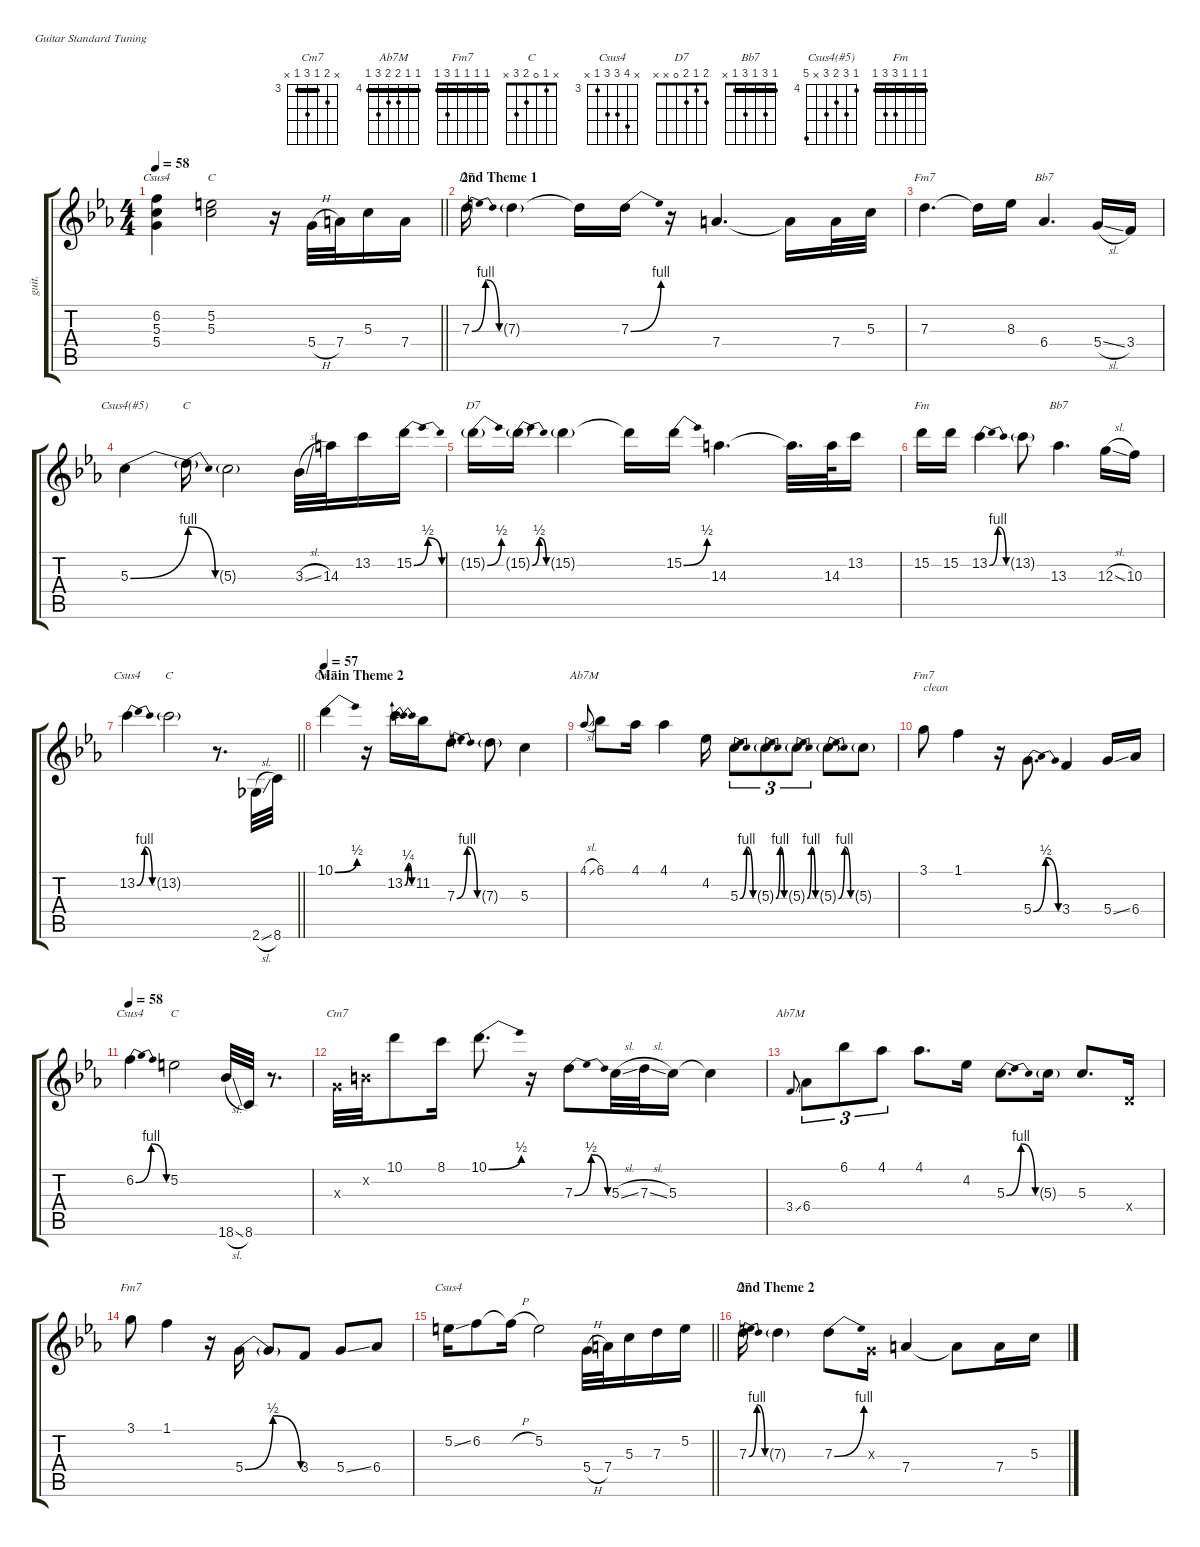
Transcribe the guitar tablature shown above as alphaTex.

\defaultSystemsLayout 4
\hideDynamics
\bracketExtendMode groupsimilarinstruments
\otherSystemsTrackNameOrientation horizontal
\track ("Lead 1-show" "guit.") {defaultSystemsLayout 4 instrument overdrivenguitar}
\staff {score tabs}
\tuning (E4 B3 G3 D3 A2 E2)
\chord ("Cm7" 3 4 3 5 3 x) {firstfret 3 showfingering false barre (3 3)}
\chord ("Ab7M" 4 4 5 5 6 4) {firstfret 4 showfingering false barre (4 4)}
\chord ("Fm7" 1 1 1 1 3 1) {showfingering false barre (1 1 1 1)}
\chord ("C" x 1 0 2 3 x) {showfingering false}
\chord ("Csus4" x 6 5 5 x 8) {firstfret 5 showfingering false barre 5}
\chord ("C" 3 5 5 x x x) {showfingering false}
\chord ("D7" 2 1 2 0 x x) {showfingering false}
\chord ("Fm7" 1 1 1 1 3 1) {barre (1 1 1 1)}
\chord ("Bb7" 1 3 1 3 1 x) {barre (1 1)}
\chord ("Csus4(#5)" 4 6 5 6 x 8) {firstfret 4 showfingering false}
\chord ("D7" 2 1 2 0 x x)
\chord ("Fm" 1 1 1 3 3 1) {barre (1 1 1)}
\chord ("Csus4" x 6 5 5 3 x) {firstfret 3}
\chord ("C" x 1 0 2 3 x)
\chord ("Cm7" x 4 3 5 3 x) {firstfret 3 barre 3}
\chord ("Ab7M" 4 4 5 5 6 4) {firstfret 4 barre (4 4)}
\ts (4 4)
\tempo 58
\clef g2
\barLineRight lightlight
\ks cminor
(6.2{acc forcenatural} 5.3{acc forcenatural} 5.4{acc forcenatural}).4{ch "Csus4" dy f beam Down} (5.2{acc forcenatural} 5.3{acc forcenatural}).2{ch "C" beam Down} r.16{beam Down} 5.4{h acc forcenatural}.32{beam Up} 7.4{acc forcenatural}.32{beam Up} 5.3{acc forcenatural}.16{beam Up} 7.4{acc forcenatural}.16{beam Up} |
\section ("" "2nd Theme 1")
7.3{be (bendrelease 7.8 0 27 4 40.199999999999996 4 58.199999999999996 0) acc forcenatural}.16{ch "D7" beam Down} 7.3{g acc forcenatural}.4{beam Down} 7.3{t acc forcenatural}.16{beam Down} 7.3{be (bend 0 0 30 4) acc forcenatural}.16{beam Down} r.16{beam Down} 7.4{acc forcenatural}.4{d beam Up} 7.4{t acc forcenatural}.16{beam Down} 7.4{acc forcenatural}.32{beam Down} 5.3{acc forcenatural}.32{beam Down} |
7.3{acc forcenatural}.4{d ch "Fm7" beam Down} 7.3{t acc forcenatural}.16{beam Down} 8.3{acc b}.16{beam Down} 6.4{acc b}.4{d ch "Bb7" beam Up} 5.4{sl acc forcenatural}.16{beam Up} 3.4{acc forcenatural}.16{beam Up} |
5.3{be (bend 1.7999999999999998 0 17.4 4) acc forcenatural}.4{ch "Csus4(#5)" beam Down} 5.3{be (release 4.8 4 48.6 0) t}.16{ch "C" beam Down} 5.3{g acc forcenatural}.2{beam Down} 3.3{sl acc b}.32{beam Down} 14.3{acc forcenatural}.32{beam Down} 13.2{acc forcenatural}.16{beam Down} 15.2{be (bendrelease 0 0 15 2 30 2 45 0) acc forcenatural}.16{beam Down} |
15.2{be (bend 7.8 0 28.799999999999997 2) g acc forcenatural}.16{ch "D7" beam Down} 15.2{be (bendrelease 5.3999999999999995 0 15.6 2 30 2 45 0) g acc forcenatural}.16{beam Down} 15.2{g acc forcenatural}.4{beam Down} 15.2{t acc forcenatural}.16{beam Down} 15.2{be (bend 4.8 0 28.799999999999997 2) acc forcenatural}.16{beam Down} 14.3{acc forcenatural}.4{d beam Down} 14.3{t acc forcenatural}.32{d beam Down} 14.3{acc forcenatural}.64{beam Down} 13.2{acc forcenatural}.16{beam Down} |
15.2{acc forcenatural}.16{ch "Fm" beam Down} 15.2{acc forcenatural}.16{beam Down} 13.2{be (bendrelease 5.3999999999999995 0 17.4 4 48 4 58.8 0) acc forcenatural}.4{beam Down} 13.2{g acc forcenatural}.8{beam Down} 13.3{acc b}.4{d ch "Bb7" beam Down} 12.3{sl acc forcenatural}.16{beam Down} 10.3{acc forcenatural}.16{beam Down} |
\barLineRight lightlight
13.2{be (bendrelease 2.4 0 18 4 42.6 4 55.199999999999996 0) acc forcenatural}.4{ch "Csus4" beam Down} 13.2{g acc forcenatural}.2{ch "C" beam Down} r.8{d beam Down} 2.6{sl acc b}.32{beam Up} 8.6{acc forcenatural}.32{beam Up} |
\section ("" "Main Theme 2")
\tempo 57
10.1{be (bend 5.3999999999999995 0 26.4 2) acc forcenatural}.4{ch "Cm7" beam Down} r.16{beam Down} 13.2{be (bendrelease 0 0 15 1 30 1 45 0) acc forcenatural}.16{beam Down} 11.2{acc b}.16{beam Down} 7.3{be (bendrelease 4.8 0 13.799999999999999 4 38.4 4 48.6 0) acc forcenatural}.8{d beam Down} 7.3{g acc forcenatural}.8{beam Down} 5.3{acc forcenatural}.4{beam Down} |
4.1{sl acc b}.8{ch "Ab7M" gr onbeat beam Up} 6.1{acc b}.8{beam Down} 4.1{acc b}.16{beam Down} 4.1{acc b}.4{beam Down} 4.2{acc b}.16{beam Down} 5.3{be (bendrelease 0 0 15 4 30 4 45 0) acc forcenatural}.8{tu (3 2) beam Down} 5.3{be (bendrelease 0 0 15 4 30 4 45 0) g acc forcenatural}.8{tu (3 2) beam Down} 5.3{be (bendrelease 0 0 15 4 30 4 45 0) g acc forcenatural}.8{tu (3 2) beam Down} 5.3{be (bendrelease 0 0 15 4 30 4 45 0) g acc forcenatural}.8{beam Down} 5.3{g acc forcenatural}.8{beam Down} |
3.1{acc forcenatural}.8{ch "Fm7" txt "clean" beam Down} 1.1{acc forcenatural}.4{beam Down} r.16{beam Down} 5.4{be (bendrelease 1.7999999999999998 0 7.199999999999999 2 19.8 2 25.2 0) acc forcenatural}.8{d beam Up} 3.4{acc forcenatural}.4{beam Up} 5.4{ss acc forcenatural}.16{beam Up} 6.4{acc b}.16{beam Up} |
\tempo 58
6.2{be (bendrelease 4.2 0 15 4 30 4 45 0) acc forcenatural}.4{ch "Csus4" beam Down} 5.2{acc forcenatural}.2{ch "C" beam Down} 18.6{sl acc b}.32{beam Up} 8.6{acc forcenatural}.32{beam Up} r.8{d beam Up} |
0.3{x acc forcenatural}.32{ch "Cm7" beam Down} 0.2{x acc forcenatural}.32{beam Down} 10.1{acc forcenatural}.8{beam Down} 8.1{acc forcenatural}.16{beam Down} 10.1{be (bend 3.5999999999999996 0 26.4 2) acc forcenatural}.8{d beam Down} r.16{beam Down} 7.3{be (bendrelease 2.4 0 12.6 2 25.8 2 38.4 0) acc forcenatural}.8{beam Down} 5.3{sl acc forcenatural}.32{beam Down} 7.3{sl acc forcenatural}.32{beam Down} 5.3{acc forcenatural}.16{beam Down} 5.3{t acc forcenatural}.4{beam Down} |
3.4{ss acc forcenatural}.8{ch "Ab7M" gr onbeat beam Up} 6.4{acc b}.8{tu (3 2) beam Down} 6.1{acc b}.8{tu (3 2) beam Down} 4.1{acc b}.8{tu (3 2) beam Down} 4.1{acc b}.8{d beam Down} 4.2{acc b}.16{beam Down} 5.3{be (bendrelease 4.2 0 15 4 30 4 45 0) acc forcenatural}.8{d beam Down} 5.3{g acc forcenatural}.16{beam Down} 5.3{acc forcenatural}.8{d beam Up} 0.4{x acc forcenatural}.16{beam Up} |
3.1{acc forcenatural}.8{ch "Fm7" beam Down} 1.1{acc forcenatural}.4{beam Down} r.16{beam Down} 5.4{be (bendrelease 3.5999999999999996 0 10.2 2 27.599999999999998 2 31.799999999999997 0) acc forcenatural}.16{beam Up} 5.4{t acc forcenatural}.8{beam Up} 3.4{acc forcenatural}.8{beam Up} 5.4{ss acc forcenatural}.8{beam Up} 6.4{acc b}.8{beam Up} |
\barLineRight lightlight
5.2{ss acc forcenatural}.16{ch "Csus4" beam Down} 6.2{acc forcenatural}.8{beam Down} 6.2{h t acc forcenatural}.16{beam Down} 5.2{acc forcenatural}.2{beam Down} 5.4{h acc forcenatural}.32{beam Down} 7.4{acc forcenatural}.32{beam Down} 5.3{acc forcenatural}.16{beam Down} 7.3{acc forcenatural}.16{beam Down} 5.2{acc forcenatural}.16{beam Down} |
\section ("" "2nd Theme 2")
7.3{be (bendrelease 7.199999999999999 0 23.4 4 40.199999999999996 4 54 0) acc forcenatural}.16{ch "D7" beam Down} 7.3{g acc forcenatural}.4{beam Down} 7.3{be (bend 5.3999999999999995 0 30 4) acc forcenatural}.8{beam Down} 0.3{x acc forcenatural}.16{beam Down} 7.4{acc forcenatural}.4{beam Up} 7.4{t acc forcenatural}.8{beam Down} 7.4{acc forcenatural}.16{beam Down} 5.3{acc forcenatural}.16{beam Down}
